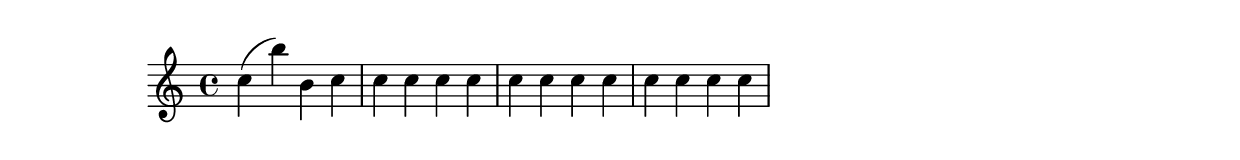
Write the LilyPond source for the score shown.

% test damping
\version "1.0.19";

\score{
	\notes\relative c'{

		c'()b' ~ b, c
		c c c c
		c c c c
		c c c c
	}
}
